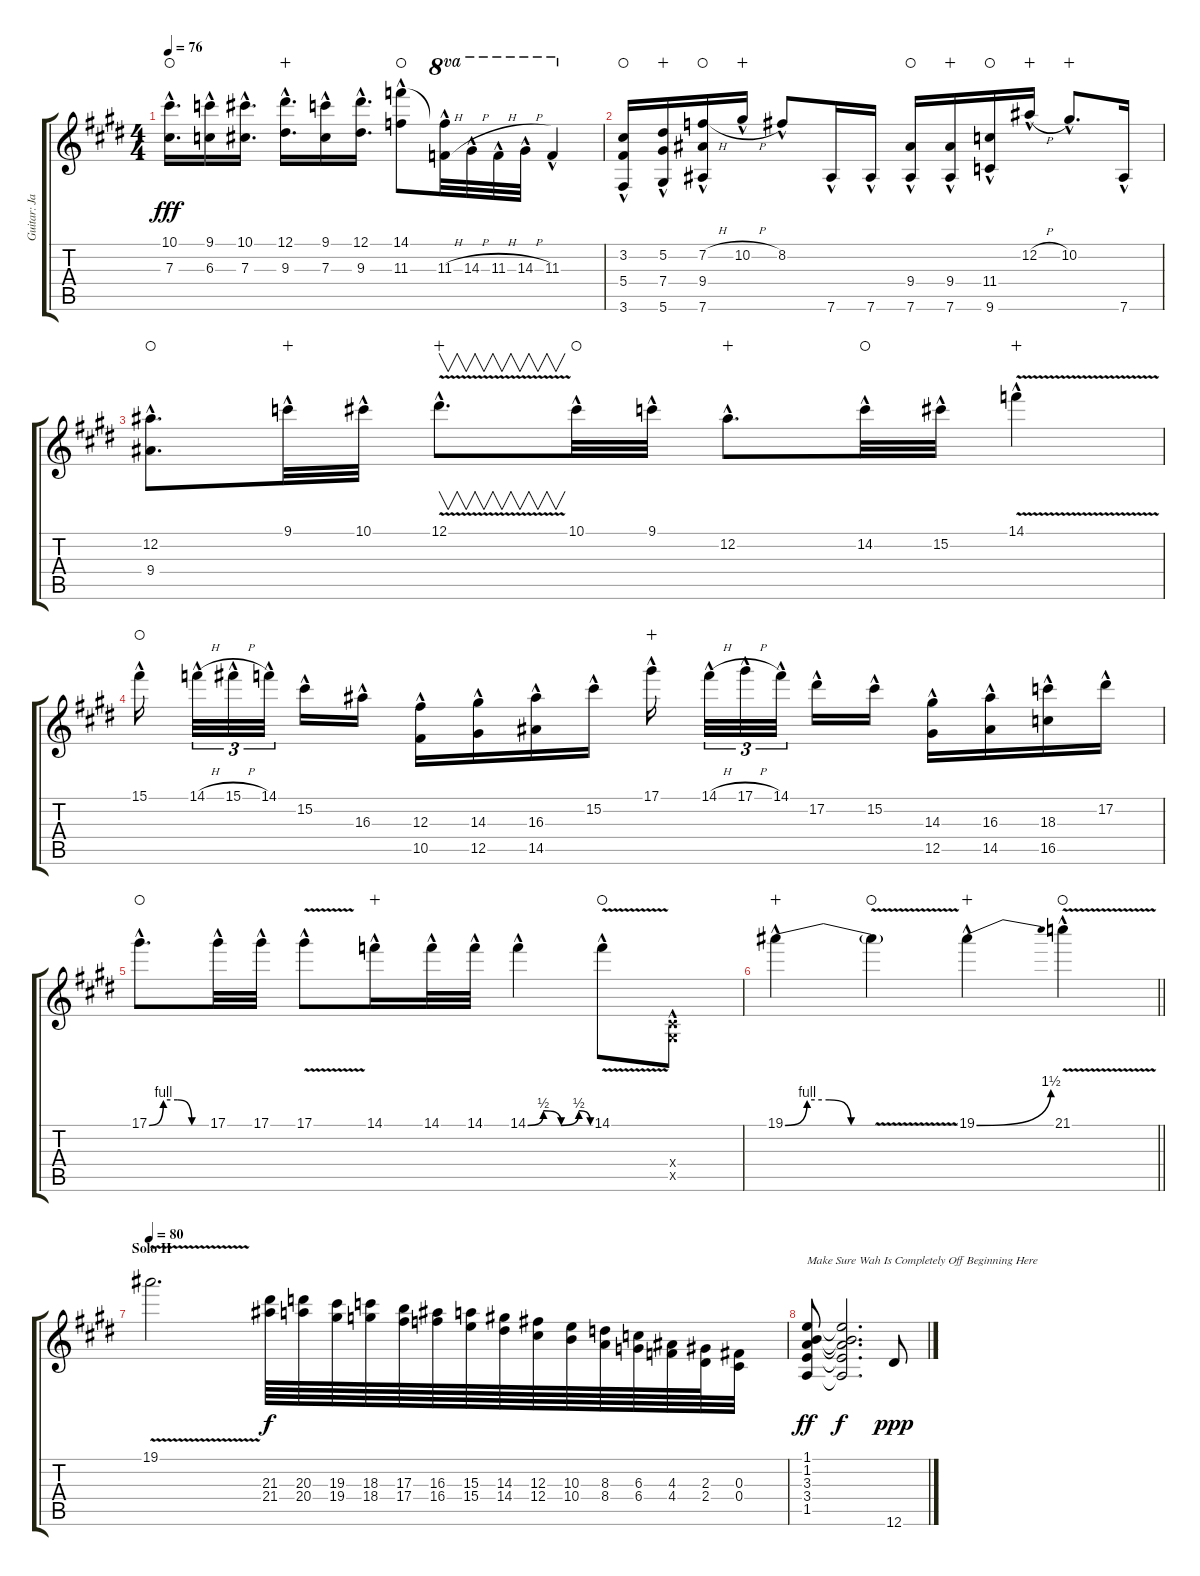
\track ("Guitar: Jake" "Guitar: Ja") {instrument distortionguitar}
\staff {score tabs}
\tuning (Eb4 Bb3 Gb3 Db3 Ab2 Eb2) {hide}
\ts (4 4)
\tempo 76
\clef g2
\ks e
(10.1{hac} 7.3{hac}).16{d dy fff waho} (9.1{hac} 6.3{hac}).16 (10.1{hac} 7.3{hac}).16{d} (12.1{hac} 9.3{hac}).16{d wahc} (9.1{hac} 7.3{hac}).16 (12.1{hac} 9.3{hac}).16{d} (14.1{hac} 11.3{hac}).8{waho} (14.1{t} 11.3{h hac}).32{ot 8va} 14.3{h hac}.32{ot 8va} 11.3{h hac}.32{ot 8va} 14.3{h hac}.32{ot 8va} 11.3{hac}.4{ot 8va} |
(3.2{hac} 5.4{hac} 3.6{hac}).16{waho} (5.2{hac} 7.4{hac} 5.6{hac}).16{wahc} (7.2{h hac} 9.4{hac} 7.6{hac}).16{waho} 10.2{h hac}.16{wahc} 8.2{hac}.8 7.6{hac}.16 7.6{hac}.16 (9.4{hac} 7.6{hac}).16{waho} (9.4{hac} 7.6{hac}).16{wahc} (11.4{hac} 9.6{hac}).16{waho} 12.2{h hac}.16{wahc} 10.2{hac}.8{d wahc} 7.6{hac}.16 |
(12.2{hac} 9.4{hac}).8{d waho} 9.1{hac}.32{wahc} 10.1{hac}.32 12.1{v hac}.8{v d wahc} 10.1{hac}.32{waho} 9.1{hac}.32 12.2{hac}.8{d wahc} 14.2{hac}.32{waho} 15.2{hac}.32 14.1{v hac}.4{wahc} |
15.1{hac}.16{waho beam splitsecondary} 14.1{h hac}.32{tu (3 2)} 15.1{h hac}.32{tu (3 2)} 14.1{hac}.32{tu (3 2) beam splitsecondary} 15.2{hac}.16 16.3{hac}.16 (12.3{hac} 10.5{hac}).16 (14.3{hac} 12.5{hac}).16 (16.3{hac} 14.5{hac}).16 15.2{hac}.16 17.1{hac}.16{wahc beam splitsecondary} 14.1{h hac}.32{tu (3 2)} 17.1{h hac}.32{tu (3 2)} 14.1{hac}.32{tu (3 2) beam splitsecondary} 17.2{hac}.16 15.2{hac}.16 (14.3{hac} 12.5{hac}).16 (16.3{hac} 14.5{hac}).16 (18.3{hac} 16.5{hac}).16 17.2{hac}.16 |
17.1{be (custom 0 0 15 4 30 4 45 0 60 0) hac}.8{d waho} 17.1{hac}.32 17.1{hac}.32 17.1{v hac}.8 14.1{hac}.16{wahc} 14.1{hac}.32 14.1{hac}.32 14.1{be (custom 0 0 15 2 32 0 49 2 60 0) hac}.4 14.1{v hac}.8{waho} (0.4{hac x} 0.5{hac x}).8 |
\barLineRight lightlight
19.1{be (custom 0 0 15 4 30 4 45 0 60 0) hac}.4{wahc} 19.1{v t}.4{waho} 19.1{be (bend 0 0 60 6) hac}.4{wahc} 21.1{v hac}.4{waho} |
\section ("" "Solo II")
\tempo 80
19.1{v}.2{d} (21.3 21.4).64{dy f} (20.3 20.4).64 (19.3 19.4).64 (18.3 18.4).64 (17.3 17.4).64 (16.3 16.4).64 (15.3 15.4).64 (14.3 14.4).64 (12.3 12.4).64 (10.3 10.4).64 (8.3 8.4).64 (6.3 6.4).64 (4.3 4.4).64 (2.3 2.4).64 (0.3 0.4).32 |
(1.1 1.2 3.3 3.4 1.5).8{txt "Make Sure Wah Is Completely Off Beginning Here" dy ff} (1.1{t} 1.2{t} 3.3{t} 3.4{t} 1.5{t}).2{d dy f} 12.6.8{dy ppp}
